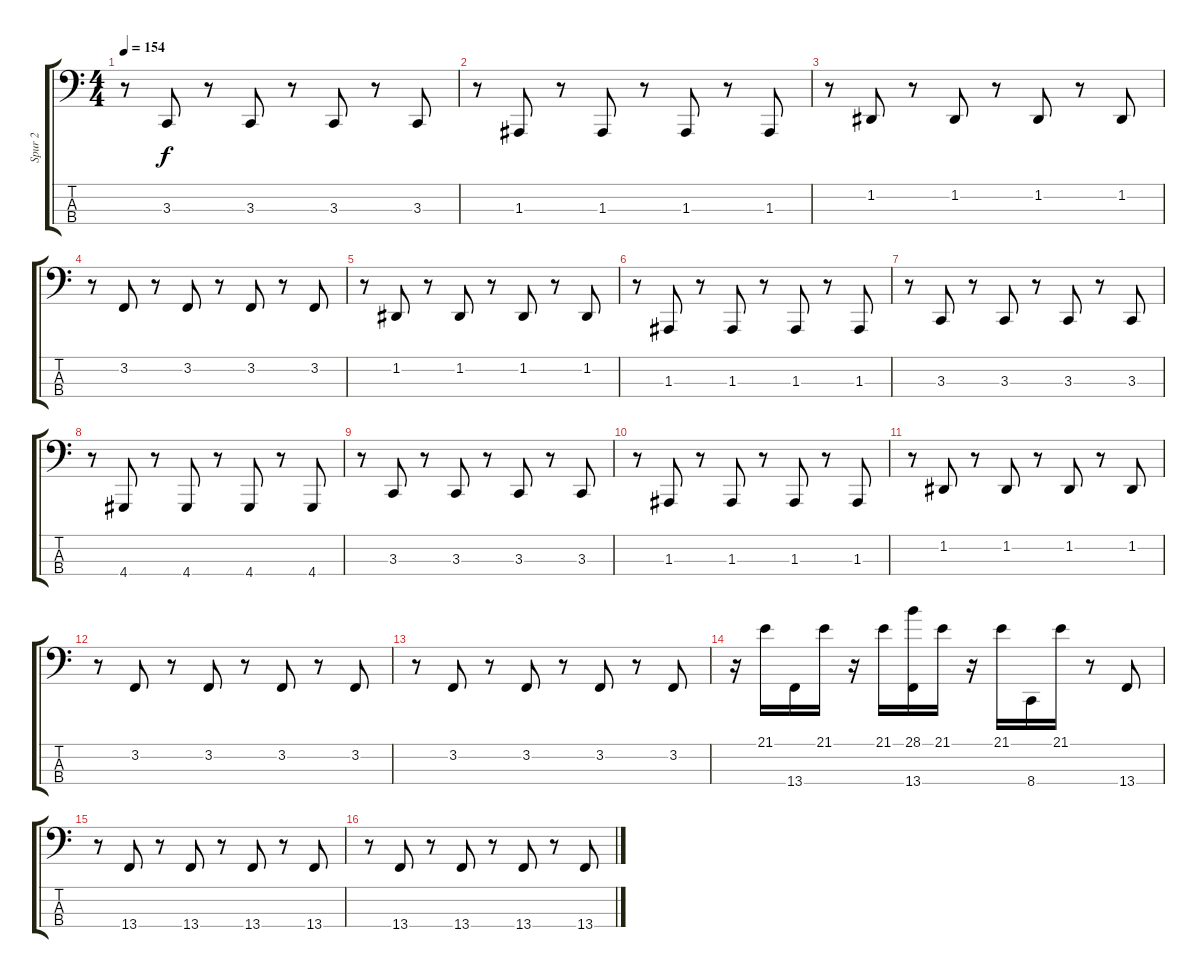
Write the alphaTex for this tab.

\track ("Spur 2" "Spur 2") {instrument acousticgrandpiano}
\staff {score tabs}
\tuning (G2 D2 A1 E1) {hide}
\ts (4 4)
\tempo 154
\clef f4
\ks c
r.8{dy f} 3.3.8 r.8 3.3.8 r.8 3.3.8 r.8 3.3.8 |
r.8 1.3.8 r.8 1.3.8 r.8 1.3.8 r.8 1.3.8 |
r.8 1.2.8 r.8 1.2.8 r.8 1.2.8 r.8 1.2.8 |
r.8 3.2.8 r.8 3.2.8 r.8 3.2.8 r.8 3.2.8 |
r.8 1.2.8 r.8 1.2.8 r.8 1.2.8 r.8 1.2.8 |
r.8 1.3.8 r.8 1.3.8 r.8 1.3.8 r.8 1.3.8 |
r.8 3.3.8 r.8 3.3.8 r.8 3.3.8 r.8 3.3.8 |
r.8 4.4.8 r.8 4.4.8 r.8 4.4.8 r.8 4.4.8 |
r.8 3.3.8 r.8 3.3.8 r.8 3.3.8 r.8 3.3.8 |
r.8 1.3.8 r.8 1.3.8 r.8 1.3.8 r.8 1.3.8 |
r.8 1.2.8 r.8 1.2.8 r.8 1.2.8 r.8 1.2.8 |
r.8 3.2.8 r.8 3.2.8 r.8 3.2.8 r.8 3.2.8 |
r.8 3.2.8 r.8 3.2.8 r.8 3.2.8 r.8 3.2.8 |
r.16 21.1.16 13.4.16 21.1.16 r.16 21.1.16 (28.1 13.4).16 21.1.16 r.16 21.1.16 8.4.16 21.1.16 r.8 13.4.8 |
r.8 13.4.8 r.8 13.4.8 r.8 13.4.8 r.8 13.4.8 |
r.8 13.4.8 r.8 13.4.8 r.8 13.4.8 r.8 13.4.8
